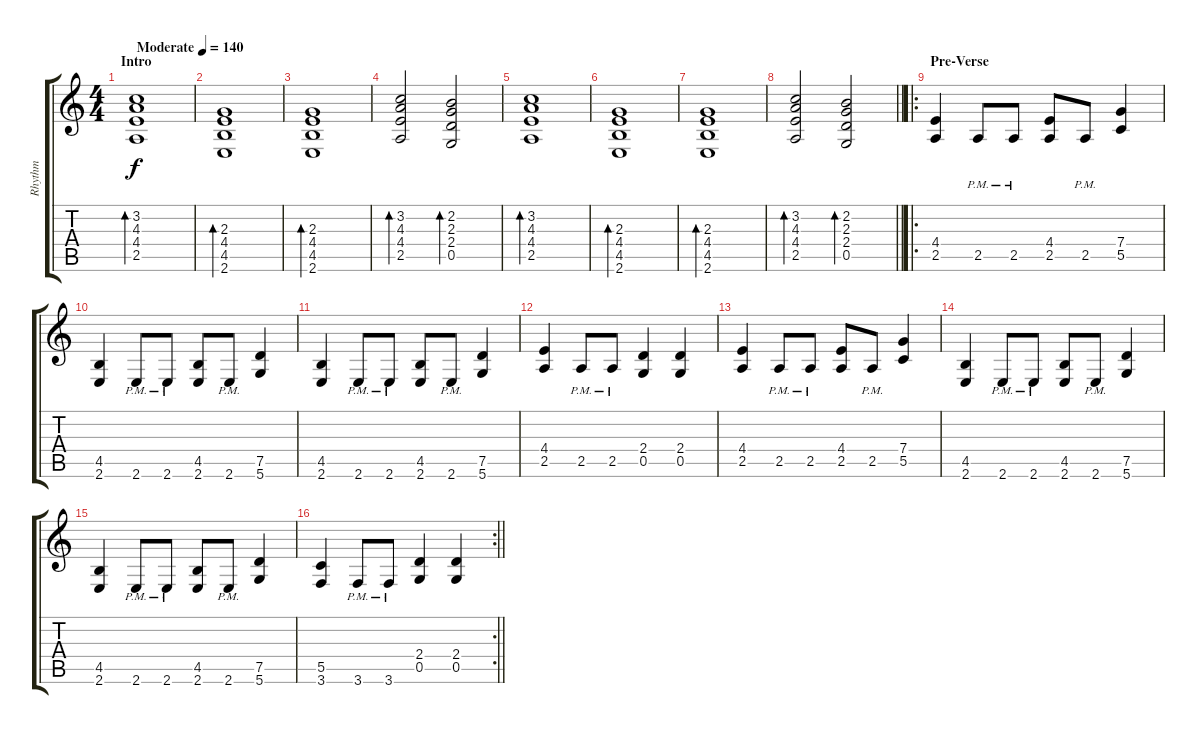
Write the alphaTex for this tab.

\track ("Rhythm" "Rhythm") {instrument acousticguitarsteel}
\staff {score tabs}
\tuning (D4 A3 F3 C3 G2 D2) {hide}
\ts (4 4)
\section ("" "Intro")
\tempo (140 "Moderate")
\clef g2
\ks c
(3.2 4.3 4.4 2.5).1{bd 120 dy f instrument acousticguitarsteel} |
(2.3 4.4 4.5 2.6).1{bd 120} |
(2.3 4.4 4.5 2.6).1{bd 120} |
(3.2 4.3 4.4 2.5).2{bd 120} (2.2 2.3 2.4 0.5).2{bd 120} |
(3.2 4.3 4.4 2.5).1{bd 120} |
(2.3 4.4 4.5 2.6).1{bd 120} |
(2.3 4.4 4.5 2.6).1{bd 120} |
\barLineRight lightlight
(3.2 4.3 4.4 2.5).2{bd 120} (2.2 2.3 2.4 0.5).2{bd 120} |
\ro
\section ("" "Pre-Verse")
(4.4 2.5).4{instrument distortionguitar} 2.5{pm}.8 2.5{pm}.8 (4.4 2.5).8 2.5{pm}.8 (7.4 5.5).4 |
(4.5 2.6).4 2.6{pm}.8 2.6{pm}.8 (4.5 2.6).8 2.6{pm}.8 (7.5 5.6).4 |
(4.5 2.6).4 2.6{pm}.8 2.6{pm}.8 (4.5 2.6).8 2.6{pm}.8 (7.5 5.6).4 |
(4.4 2.5).4 2.5{pm}.8 2.5{pm}.8 (2.4 0.5).4 (2.4 0.5).4 |
(4.4 2.5).4{instrument distortionguitar} 2.5{pm}.8 2.5{pm}.8 (4.4 2.5).8 2.5{pm}.8 (7.4 5.5).4 |
(4.5 2.6).4 2.6{pm}.8 2.6{pm}.8 (4.5 2.6).8 2.6{pm}.8 (7.5 5.6).4 |
(4.5 2.6).4 2.6{pm}.8 2.6{pm}.8 (4.5 2.6).8 2.6{pm}.8 (7.5 5.6).4 |
\rc 2
\barLineRight lightlight
(5.5 3.6).4 3.6{pm}.8 3.6{pm}.8 (2.4 0.5).4 (2.4 0.5).4
